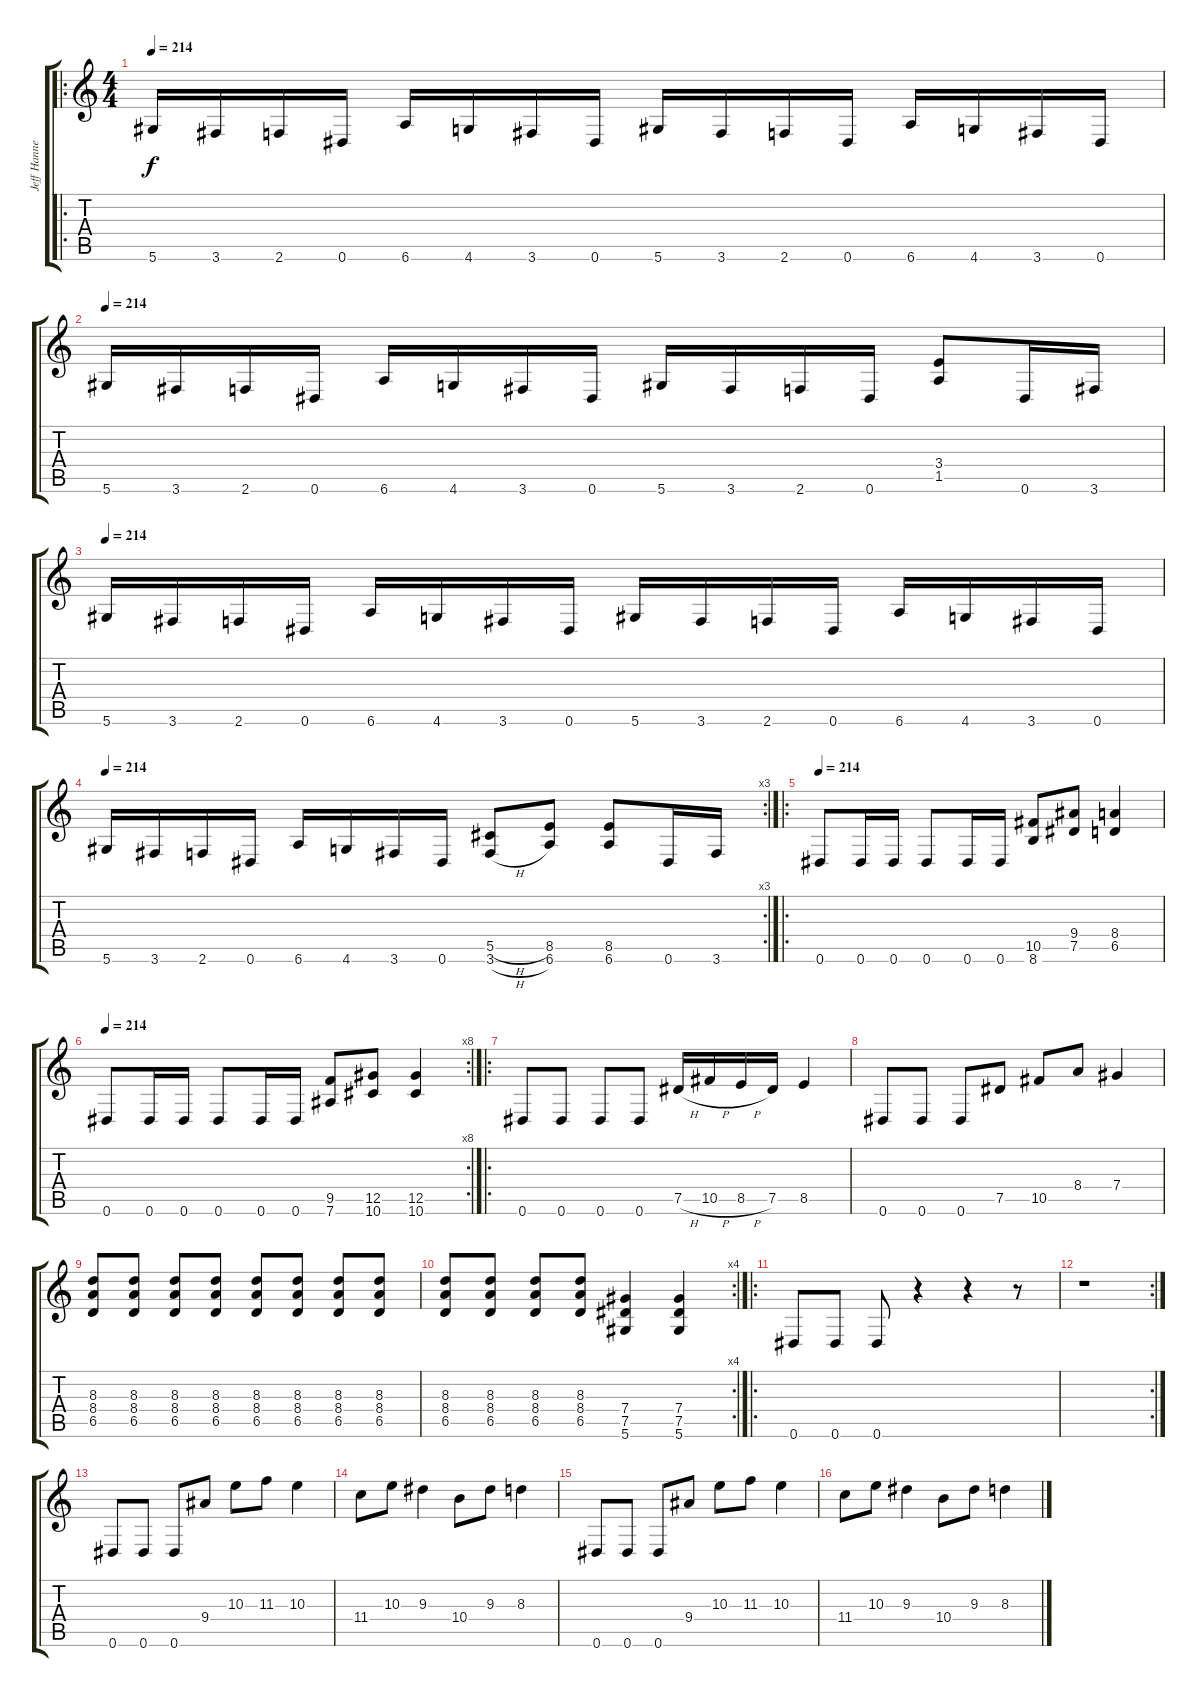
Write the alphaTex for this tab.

\track ("Jeff Hanneman" "Jeff Hanne") {instrument overdrivenguitar}
\staff {score tabs}
\tuning (Eb4 Bb3 Gb3 Db3 Ab2 Eb2) {hide}
\ro
\ts (4 4)
\tempo 214
\clef g2
\ks c
5.6.16{dy f} 3.6.16 2.6.16 0.6.16 6.6.16 4.6.16 3.6.16 0.6.16 5.6.16 3.6.16 2.6.16 0.6.16 6.6.16 4.6.16 3.6.16 0.6.16 |
\tempo 214
5.6.16 3.6.16 2.6.16 0.6.16 6.6.16 4.6.16 3.6.16 0.6.16 5.6.16 3.6.16 2.6.16 0.6.16 (3.4 1.5).8 0.6.16 3.6.16 |
\tempo 214
5.6.16 3.6.16 2.6.16 0.6.16 6.6.16 4.6.16 3.6.16 0.6.16 5.6.16 3.6.16 2.6.16 0.6.16 6.6.16 4.6.16 3.6.16 0.6.16 |
\rc 3
\tempo 214
5.6.16 3.6.16 2.6.16 0.6.16 6.6.16 4.6.16 3.6.16 0.6.16 (5.5{h} 3.6{h}).8 (8.5 6.6).8 (8.5 6.6).8 0.6.16 3.6.16 |
\ro
\tempo 214
0.6.8 0.6.16 0.6.16 0.6.8 0.6.16 0.6.16 (10.5 8.6).8 (9.4 7.5).8 (8.4 6.5).4 |
\rc 8
\tempo 214
0.6.8 0.6.16 0.6.16 0.6.8 0.6.16 0.6.16 (9.5 7.6).8 (12.5 10.6).8 (12.5 10.6).4 |
\ro
0.6.8 0.6.8 0.6.8 0.6.8 7.5{h}.16 10.5{h}.16 8.5{h}.16 7.5.16 8.5.4 |
0.6.8 0.6.8 0.6.8 7.5.8 10.5.8 8.4.8 7.4.4 |
(8.3 8.4 6.5).8 (8.3 8.4 6.5).8 (8.3 8.4 6.5).8 (8.3 8.4 6.5).8 (8.3 8.4 6.5).8 (8.3 8.4 6.5).8 (8.3 8.4 6.5).8 (8.3 8.4 6.5).8 |
\rc 4
(8.3 8.4 6.5).8 (8.3 8.4 6.5).8 (8.3 8.4 6.5).8 (8.3 8.4 6.5).8 (7.4 7.5 5.6).4 (7.4 7.5 5.6).4 |
\ro
0.6.8 0.6.8 0.6.8 r.4 r.4 r.8 |
\rc 2
r.1 |
0.6.8 0.6.8 0.6.8 9.4.8 10.3.8 11.3.8 10.3.4 |
11.4.8 10.3.8 9.3.4 10.4.8 9.3.8 8.3.4 |
0.6.8 0.6.8 0.6.8 9.4.8 10.3.8 11.3.8 10.3.4 |
11.4.8 10.3.8 9.3.4 10.4.8 9.3.8 8.3.4
